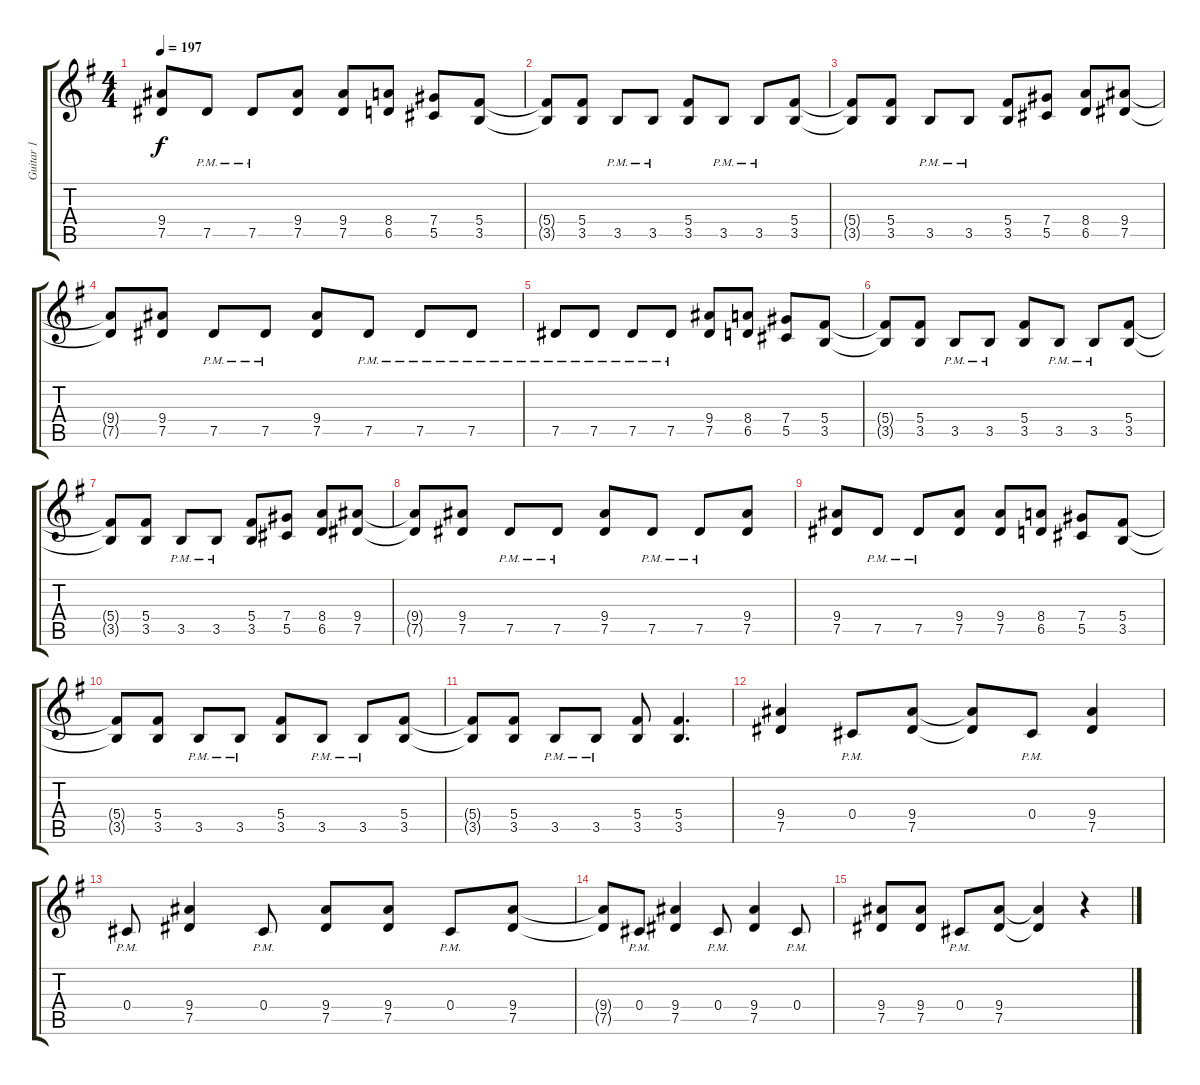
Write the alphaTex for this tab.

\track ("Guitar 1" "Guitar 1") {instrument distortionguitar}
\staff {score tabs}
\tuning (Eb4 Bb3 Gb3 Db3 Ab2 Eb2) {hide}
\ts (4 4)
\tempo 197
\clef g2
\ks g
(9.4 7.5).8{dy f} 7.5{pm}.8 7.5{pm}.8 (9.4 7.5).8 (9.4 7.5).8 (8.4 6.5).8 (7.4 5.5).8 (5.4 3.5).8 |
(5.4{t} 3.5{t}).8 (5.4 3.5).8 3.5{pm}.8 3.5{pm}.8 (5.4 3.5).8 3.5{pm}.8 3.5{pm}.8 (5.4 3.5).8 |
(5.4{t} 3.5{t}).8 (5.4 3.5).8 3.5{pm}.8 3.5{pm}.8 (5.4 3.5).8 (7.4 5.5).8 (8.4 6.5).8 (9.4 7.5).8 |
(9.4{t} 7.5{t}).8 (9.4 7.5).8 7.5{pm}.8 7.5{pm}.8 (9.4 7.5).8 7.5{pm}.8 7.5{pm}.8 7.5{pm}.8 |
7.5{pm}.8 7.5{pm}.8 7.5{pm}.8 7.5{pm}.8 (9.4 7.5).8 (8.4 6.5).8 (7.4 5.5).8 (5.4 3.5).8 |
(5.4{t} 3.5{t}).8 (5.4 3.5).8 3.5{pm}.8 3.5{pm}.8 (5.4 3.5).8 3.5{pm}.8 3.5{pm}.8 (5.4 3.5).8 |
(5.4{t} 3.5{t}).8 (5.4 3.5).8 3.5{pm}.8 3.5{pm}.8 (5.4 3.5).8 (7.4 5.5).8 (8.4 6.5).8 (9.4 7.5).8 |
(9.4{t} 7.5{t}).8 (9.4 7.5).8 7.5{pm}.8 7.5{pm}.8 (9.4 7.5).8 7.5{pm}.8 7.5{pm}.8 (9.4 7.5).8 |
(9.4 7.5).8 7.5{pm}.8 7.5{pm}.8 (9.4 7.5).8 (9.4 7.5).8 (8.4 6.5).8 (7.4 5.5).8 (5.4 3.5).8 |
(5.4{t} 3.5{t}).8 (5.4 3.5).8 3.5{pm}.8 3.5{pm}.8 (5.4 3.5).8 3.5{pm}.8 3.5{pm}.8 (5.4 3.5).8 |
(5.4{t} 3.5{t}).8 (5.4 3.5).8 3.5{pm}.8 3.5{pm}.8 (5.4 3.5).8 (5.4 3.5).4{d} |
(9.4 7.5).4 0.4{pm}.8 (9.4 7.5).8 (9.4{t} 7.5{t}).8 0.4{pm}.8 (9.4 7.5).4 |
0.4{pm}.8 (9.4 7.5).4 0.4{pm}.8 (9.4 7.5).8 (9.4 7.5).8 0.4{pm}.8 (9.4 7.5).8 |
(9.4{t} 7.5{t}).8 0.4{pm}.8 (9.4 7.5).4 0.4{pm}.8 (9.4 7.5).4 0.4{pm}.8 |
(9.4 7.5).8 (9.4 7.5).8 0.4{pm}.8 (9.4 7.5).8 (9.4{t} 7.5{t}).4 r.4
